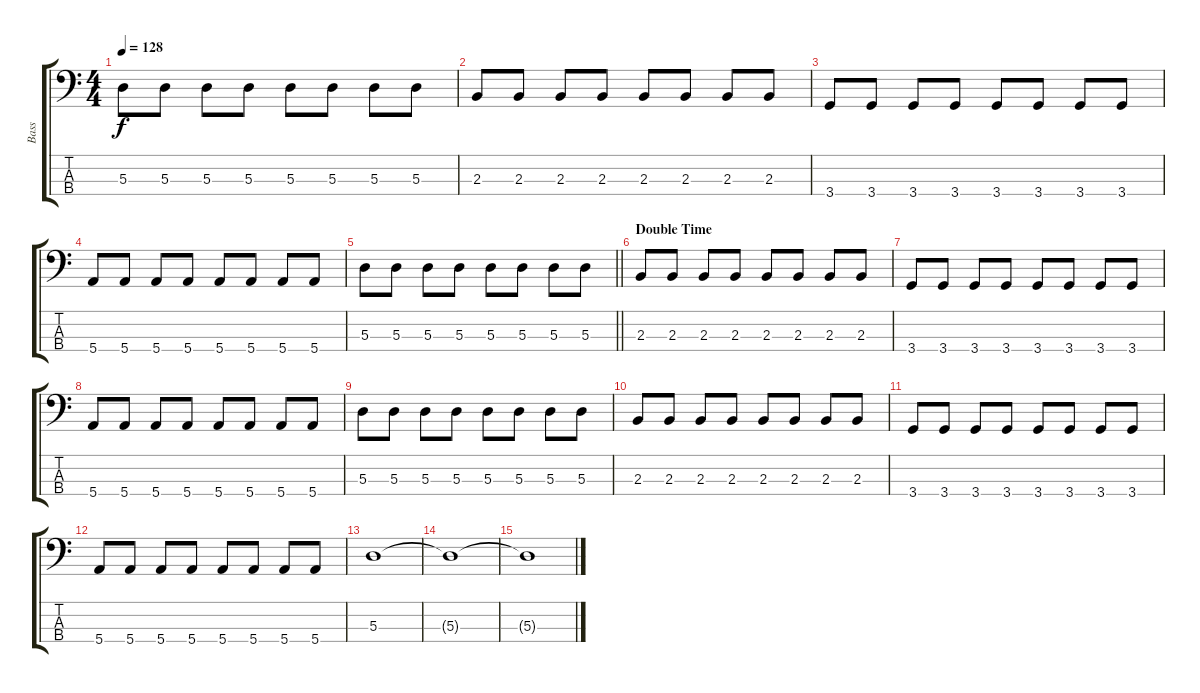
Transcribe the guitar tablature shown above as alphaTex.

\track ("Bass" "Bass") {instrument electricbasspick}
\staff {score tabs}
\tuning (G2 D2 A1 E1) {hide}
\ts (4 4)
\tempo 128
\clef f4
\ks c
5.3.8{dy f} 5.3.8 5.3.8 5.3.8 5.3.8 5.3.8 5.3.8 5.3.8 |
2.3.8 2.3.8 2.3.8 2.3.8 2.3.8 2.3.8 2.3.8 2.3.8 |
3.4.8 3.4.8 3.4.8 3.4.8 3.4.8 3.4.8 3.4.8 3.4.8 |
5.4.8 5.4.8 5.4.8 5.4.8 5.4.8 5.4.8 5.4.8 5.4.8 |
\barLineRight lightlight
5.3.8 5.3.8 5.3.8 5.3.8 5.3.8 5.3.8 5.3.8 5.3.8 |
\section ("" "Double Time")
2.3.8 2.3.8 2.3.8 2.3.8 2.3.8 2.3.8 2.3.8 2.3.8 |
3.4.8 3.4.8 3.4.8 3.4.8 3.4.8 3.4.8 3.4.8 3.4.8 |
5.4.8 5.4.8 5.4.8 5.4.8 5.4.8 5.4.8 5.4.8 5.4.8 |
5.3.8 5.3.8 5.3.8 5.3.8 5.3.8 5.3.8 5.3.8 5.3.8 |
2.3.8 2.3.8 2.3.8 2.3.8 2.3.8 2.3.8 2.3.8 2.3.8 |
3.4.8 3.4.8 3.4.8 3.4.8 3.4.8 3.4.8 3.4.8 3.4.8 |
5.4.8 5.4.8 5.4.8 5.4.8 5.4.8 5.4.8 5.4.8 5.4.8 |
5.3.1 |
5.3{t}.1 |
5.3{t}.1
